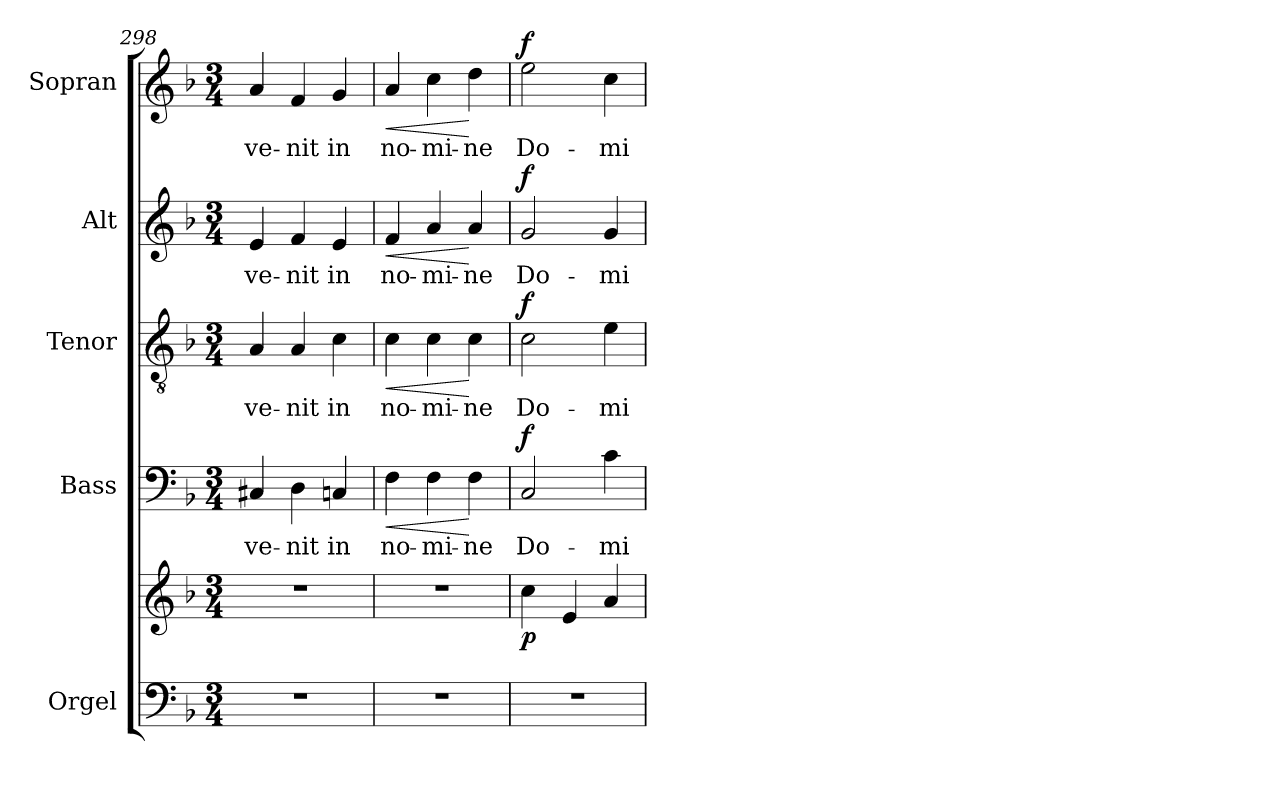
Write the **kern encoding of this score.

**kern	**kern	**dynam	**kern	**text	**dynam	**kern	**text	**dynam	**kern	**text	**dynam	**kern	**text	**dynam
*part5	*part5	*part5	*part4	*part4	*part4	*part3	*part3	*part3	*part2	*part2	*part2	*part1	*part1	*part1
*staff6	*staff5	*staff5/6	*staff4	*staff4	*staff4	*staff3	*staff3	*staff3	*staff2	*staff2	*staff2	*staff1	*staff1	*staff1
*I"Orgel	*	*	*I"Bass	*	*	*I"Tenor	*	*	*I"Alt	*	*	*I"Sopran	*	*
*I'Org.	*	*	*I'B.	*	*	*I'T.	*	*	*I'A.	*	*	*I'S.	*	*
!!LO:LB:g=z
*clefF4	*clefG2	*	*clefF4	*	*	*clefGv2	*	*	*clefG2	*	*	*clefG2	*	*
*k[b-]	*k[b-]	*	*k[b-]	*	*	*k[b-]	*	*	*k[b-]	*	*	*k[b-]	*	*
*F:	*F:	*	*F:	*	*	*F:	*	*	*F:	*	*	*F:	*	*
*M3/4	*M3/4	*	*M3/4	*	*	*M3/4	*	*	*M3/4	*	*	*M3/4	*	*
=298	=298	=298	=298	=298	=298	=298	=298	=298	=298	=298	=298	=298	=298	=298
!	!	!	!	!LO:LY:b	!	!	!LO:LY:b	!	!	!LO:LY:b	!	!	!LO:LY:b	!
2.r	2.r	.	4C#X/	ve-	.	4A/	ve-	.	4e/	ve-	.	4a/	ve-	.
!	!	!	!	!LO:LY:b	!	!	!LO:LY:b	!	!	!LO:LY:b	!	!	!LO:LY:b	!
.	.	.	4D\	-nit	.	4A/	-nit	.	4f/	-nit	.	4f/	-nit	.
!	!	!	!	!LO:LY:b	!	!	!LO:LY:b	!	!	!LO:LY:b	!	!	!LO:LY:b	!
.	.	.	4Cn/	in	.	4c\	in	.	4e/	in	.	4g/	in	.
=299	=299	=299	=299	=299	=299	=299	=299	=299	=299	=299	=299	=299	=299	=299
!	!	!	!	!LO:LY:b	!LO:HP:b	!	!LO:LY:b	!LO:HP:b	!	!LO:LY:b	!LO:HP:b	!	!LO:LY:b	!LO:HP:b
2.r	2.r	.	4F\	no-	<	4c\	no-	<	4f/	no-	<	4a/	no-	<
!	!	!	!	!LO:LY:b	!	!	!LO:LY:b	!	!	!LO:LY:b	!	!	!LO:LY:b	!
.	.	.	4F\	-mi-	.	4c\	-mi-	.	4a/	-mi-	.	4cc\	-mi-	.
!	!	!	!	!LO:LY:b	!	!	!LO:LY:b	!	!	!LO:LY:b	!	!	!LO:LY:b	!
.	.	.	4F\	-ne	[	4c\	-ne	[	4a/	-ne	[	4dd\	-ne	[
=300	=300	=300	=300	=300	=300	=300	=300	=300	=300	=300	=300	=300	=300	=300
!	!	!LO:DY:b	!	!LO:LY:b	!LO:DY:a	!	!LO:LY:b	!LO:DY:a	!	!LO:LY:b	!LO:DY:a	!	!LO:LY:b	!LO:DY:a
2.r	4cc\	p	2C/	Do-	f	2c\	Do-	f	2g/	Do-	f	2ee\	Do-	f
.	4e/	.	.	.	.	.	.	.	.	.	.	.	.	.
!	!	!	!	!LO:LY:b	!	!	!LO:LY:b	!	!	!LO:LY:b	!	!	!LO:LY:b	!
.	4a/	.	4c\	-mi-	.	4e\	-mi-	.	4g/	-mi-	.	4cc\	-mi-	.
=	=	=	=	=	=	=	=	=	=	=	=	=	=	=
*-	*-	*-	*-	*-	*-	*-	*-	*-	*-	*-	*-	*-	*-	*-
